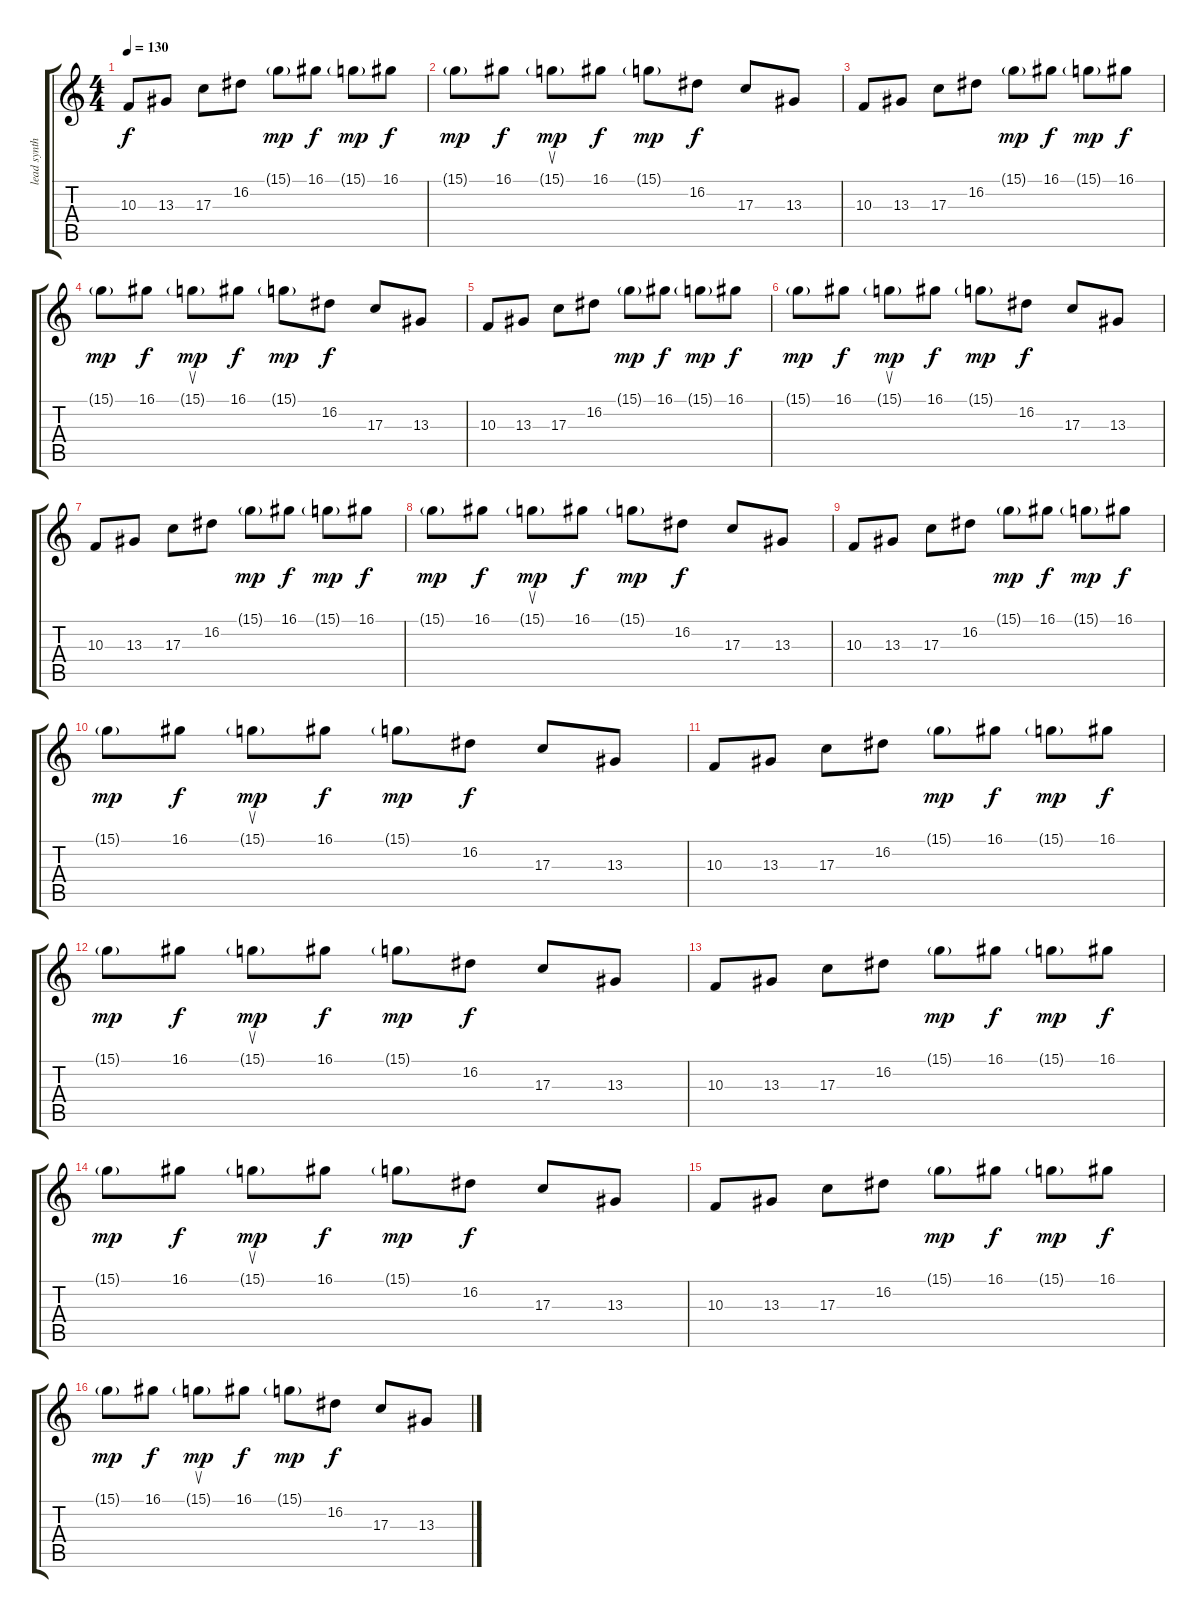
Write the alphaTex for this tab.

\track ("lead synth dub" "lead synth") {instrument lead1square}
\staff {score tabs}
\tuning (E4 B3 G3 D3 A2 E2) {hide}
\ts (4 4)
\tempo 130
\clef g2
\ks c
10.3.8{dy f balance 16 instrument tremolostrings} 13.3.8 17.3.8 16.2.8 15.1{g}.8{dy mp} 16.1.8{dy f} 15.1{g}.8{dy mp} 16.1.8{dy f} |
15.1{g}.8{dy mp} 16.1.8{dy f} 15.1{g}.8{su dy mp} 16.1.8{dy f} 15.1{g}.8{dy mp} 16.2.8{dy f} 17.3.8 13.3.8 |
10.3.8{balance 16 instrument tremolostrings} 13.3.8 17.3.8 16.2.8 15.1{g}.8{dy mp} 16.1.8{dy f} 15.1{g}.8{dy mp} 16.1.8{dy f} |
15.1{g}.8{dy mp} 16.1.8{dy f} 15.1{g}.8{su dy mp} 16.1.8{dy f} 15.1{g}.8{dy mp} 16.2.8{dy f} 17.3.8 13.3.8 |
10.3.8{balance 16 instrument tremolostrings} 13.3.8 17.3.8 16.2.8 15.1{g}.8{dy mp} 16.1.8{dy f} 15.1{g}.8{dy mp} 16.1.8{dy f} |
15.1{g}.8{dy mp} 16.1.8{dy f} 15.1{g}.8{su dy mp} 16.1.8{dy f} 15.1{g}.8{dy mp} 16.2.8{dy f} 17.3.8 13.3.8 |
10.3.8{balance 16 instrument tremolostrings} 13.3.8 17.3.8 16.2.8 15.1{g}.8{dy mp} 16.1.8{dy f} 15.1{g}.8{dy mp} 16.1.8{dy f} |
15.1{g}.8{dy mp} 16.1.8{dy f} 15.1{g}.8{su dy mp} 16.1.8{dy f} 15.1{g}.8{dy mp} 16.2.8{dy f} 17.3.8 13.3.8 |
10.3.8{balance 16 instrument tremolostrings} 13.3.8 17.3.8 16.2.8 15.1{g}.8{dy mp} 16.1.8{dy f} 15.1{g}.8{dy mp} 16.1.8{dy f} |
15.1{g}.8{dy mp} 16.1.8{dy f} 15.1{g}.8{su dy mp} 16.1.8{dy f} 15.1{g}.8{dy mp} 16.2.8{dy f} 17.3.8 13.3.8 |
10.3.8{balance 16 instrument tremolostrings} 13.3.8 17.3.8 16.2.8 15.1{g}.8{dy mp} 16.1.8{dy f} 15.1{g}.8{dy mp} 16.1.8{dy f} |
15.1{g}.8{dy mp} 16.1.8{dy f} 15.1{g}.8{su dy mp} 16.1.8{dy f} 15.1{g}.8{dy mp} 16.2.8{dy f} 17.3.8 13.3.8 |
10.3.8{balance 16 instrument tremolostrings} 13.3.8 17.3.8 16.2.8 15.1{g}.8{dy mp} 16.1.8{dy f} 15.1{g}.8{dy mp} 16.1.8{dy f} |
15.1{g}.8{dy mp} 16.1.8{dy f} 15.1{g}.8{su dy mp} 16.1.8{dy f} 15.1{g}.8{dy mp} 16.2.8{dy f} 17.3.8 13.3.8 |
10.3.8{balance 16 instrument tremolostrings} 13.3.8 17.3.8 16.2.8 15.1{g}.8{dy mp} 16.1.8{dy f} 15.1{g}.8{dy mp} 16.1.8{dy f} |
15.1{g}.8{dy mp} 16.1.8{dy f} 15.1{g}.8{su dy mp} 16.1.8{dy f} 15.1{g}.8{dy mp} 16.2.8{dy f} 17.3.8 13.3.8
